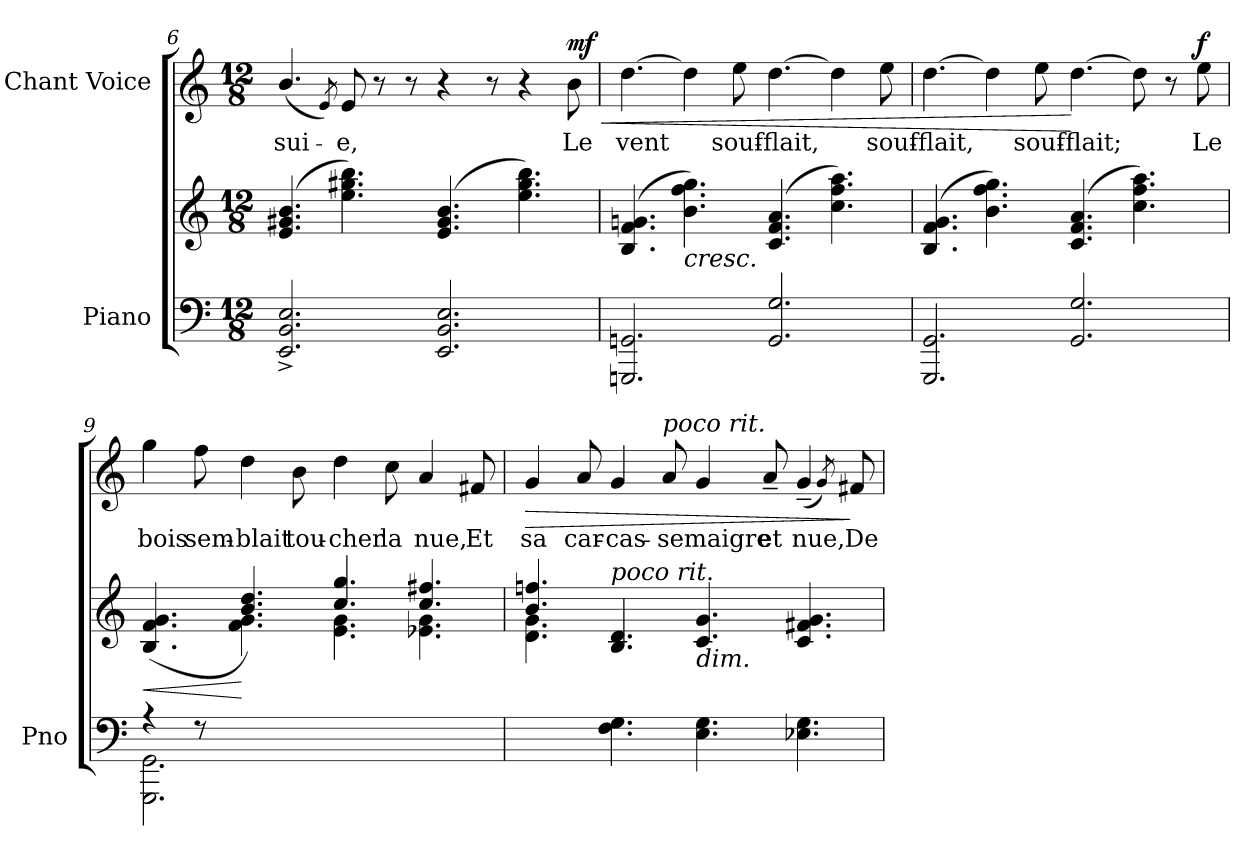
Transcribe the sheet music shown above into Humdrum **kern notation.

**kern	**kern	**dynam	**kern	**text	**dynam
*part2	*part2	*part2	*part1	*part1	*part1
*staff3	*staff2	*staff2/3	*staff1	*staff1	*staff1
*I"Piano	*	*	*I"Chant Voice	*	*
*I'Pno	*	*	*	*	*
*clefF4	*clefG2	*	*clefG2	*	*
*k[]	*k[]	*	*k[]	*	*
*M12/8	*M12/8	*	*M12/8	*	*
=6	=6	=6	=6	=6	=6
!	!	!	!	!LO:LY:b	!
2.EE/^ 2.BB/^ 2.E/^	(>4.e/ 4.g#X/ 4.b/	.	(<4.b/	sui-	.
.	.	.	8qe/)	.	.
!	!	!	!	!LO:LY:b	!
.	4.ee\ 4.gg#X\ 4.bb\)	.	8e/	-e,	.
.	.	.	8r	.	.
.	.	.	8r	.	.
2.EE/ 2.BB/ 2.E/	(>4.e/ 4.g#/ 4.b/	.	4r	.	.
.	.	.	8r	.	.
.	4.ee\ 4.gg#\ 4.bb\)	.	4r	.	.
!	!	!	!	!LO:LY:b	!LO:HP:b
!	!	!	!	!	!LO:DY:n=1:a
.	.	.	8b\	Le	< mf
=7	=7	=7	=7	=7	=7
!	!	!	!	!LO:LY:b	!
2.GGGn/ 2.GGn/	(>4.B/ 4.f/ 4.gn/	.	[4.dd\	vent	.
!	!LO:TX:b:i:t=cresc.	!	!	!	!
.	4.b\ 4.ff\ 4.gg\)	.	4dd\]	.	.
!	!	!	!	!LO:LY:b	!
.	.	.	8ee\	souf-	.
!	!	!	!	!LO:LY:b	!
2.GG/ 2.G/	(>4.c/ 4.f/ 4.a/	.	[4.dd\	-flait,	.
.	4.cc\ 4.ff\ 4.aa\)	.	4dd\]	.	.
!	!	!	!	!LO:LY:b	!
.	.	.	8ee\	souf-	.
=8	=8	=8	=8	=8	=8
!	!	!	!	!LO:LY:b	!
2.GGG/ 2.GG/	(>4.B/ 4.f/ 4.g/	.	[4.dd\	-flait,	.
.	4.b\ 4.ff\ 4.gg\)	.	4dd\]	.	.
!	!	!	!	!LO:LY:b	!
.	.	.	8ee\	souf-	.
!	!	!	!	!LO:LY:b	!
2.GG/ 2.G/	(>4.c/ 4.f/ 4.a/	.	[4.dd\	-flait;	[
.	4.cc\ 4.ff\ 4.aa\)	.	8dd\]	.	.
.	.	.	8r	.	.
!	!	!	!	!LO:LY:b	!LO:DY:a
.	.	.	8ee\	Le	f
!!LO:LB:g=z
=9	=9	=9	=9	=9	=9
*^	*	*	*	*	*
!	!	!	!LO:HP:b	!	!LO:LY:b	!
*	*	*^	*	*	*	*
4r	2.GGG\ 2.GG\	(>4.B/ 4.f/ 4.g/	4.ryy	<	4gg\	bois	.
!	!	!	!	!	!	!LO:LY:b	!
8r	.	.	.	.	8ff\	sem-	.
!	!	!	!	!	!	!LO:LY:b	!
2.ryy	.	4.b/ 4.dd/)	4.f\ 4.g\	[	4dd\	-blait	.
!	!	!	!	!	!	!LO:LY:b	!
.	.	.	.	.	8b\	tou-	.
!	!	!	!	!	!	!LO:LY:b	!
.	2.ryy	4.cc/ 4.gg/	4.e\ 4.g\	.	4dd\	-cher	.
!	!	!	!	!	!	!LO:LY:b	!
.	.	.	.	.	8cc\	la	.
!	!	!	!	!	!	!LO:LY:b	!
4.ryy	.	4.cc/ 4.ff#X/	4.e-X\ 4.g\	.	4a/	nue,	.
!	!	!	!	!	!	!LO:LY:b	!
.	.	.	.	.	8f#X/	Et	.
*v	*v	*	*	*	*	*	*
=10	=10	=10	=10	=10	=10	=10
!	!	!	!	!	!LO:LY:b	!LO:HP:b
4.ryy	4.b/ 4.ffn/	4.d\ 4.g\	.	4g/	sa	>
!	!	!	!	!	!LO:LY:b	!
.	.	.	.	8a/	car-	.
*	*	*	*	*MM168	*	*
!	!LO:TX:a:i:t=poco rit.	!	!	!	!	!
!	!	!	!	!	!LO:LY:b	!
4.F\ 4.G\	4.B/ 4.d/	1ryy	.	4g/	-cas-	.
!	!	!	!	!LO:TX:a:i:t=poco rit.	!	!
!	!	!	!	!	!LO:LY:b	!
.	.	.	.	8a/	-se	.
!	!LO:TX:b:i:t=dim.	!	!	!	!	!
!	!	!	!	!	!LO:LY:b	!
4.E\ 4.G\	4.c/ 4.g/	.	.	4g/	maigre	.
!	!	!	!	!	!LO:LY:b	!
.	.	.	.	8a~/	et	.
!	!	!	!	!	!LO:LY:b	!
4.E-X\ 4.G\	4.c/ 4.f#X/ 4.g/	.	.	(<4g~/	nue,	.
.	.	.	.	8qg/)	.	.
!	!	!	!	!	!LO:LY:b	!
.	.	8ryy	.	8f#X/	De	]
*	*v	*v	*	*	*	*
=	=	=	=	=	=
*-	*-	*-	*-	*-	*-
